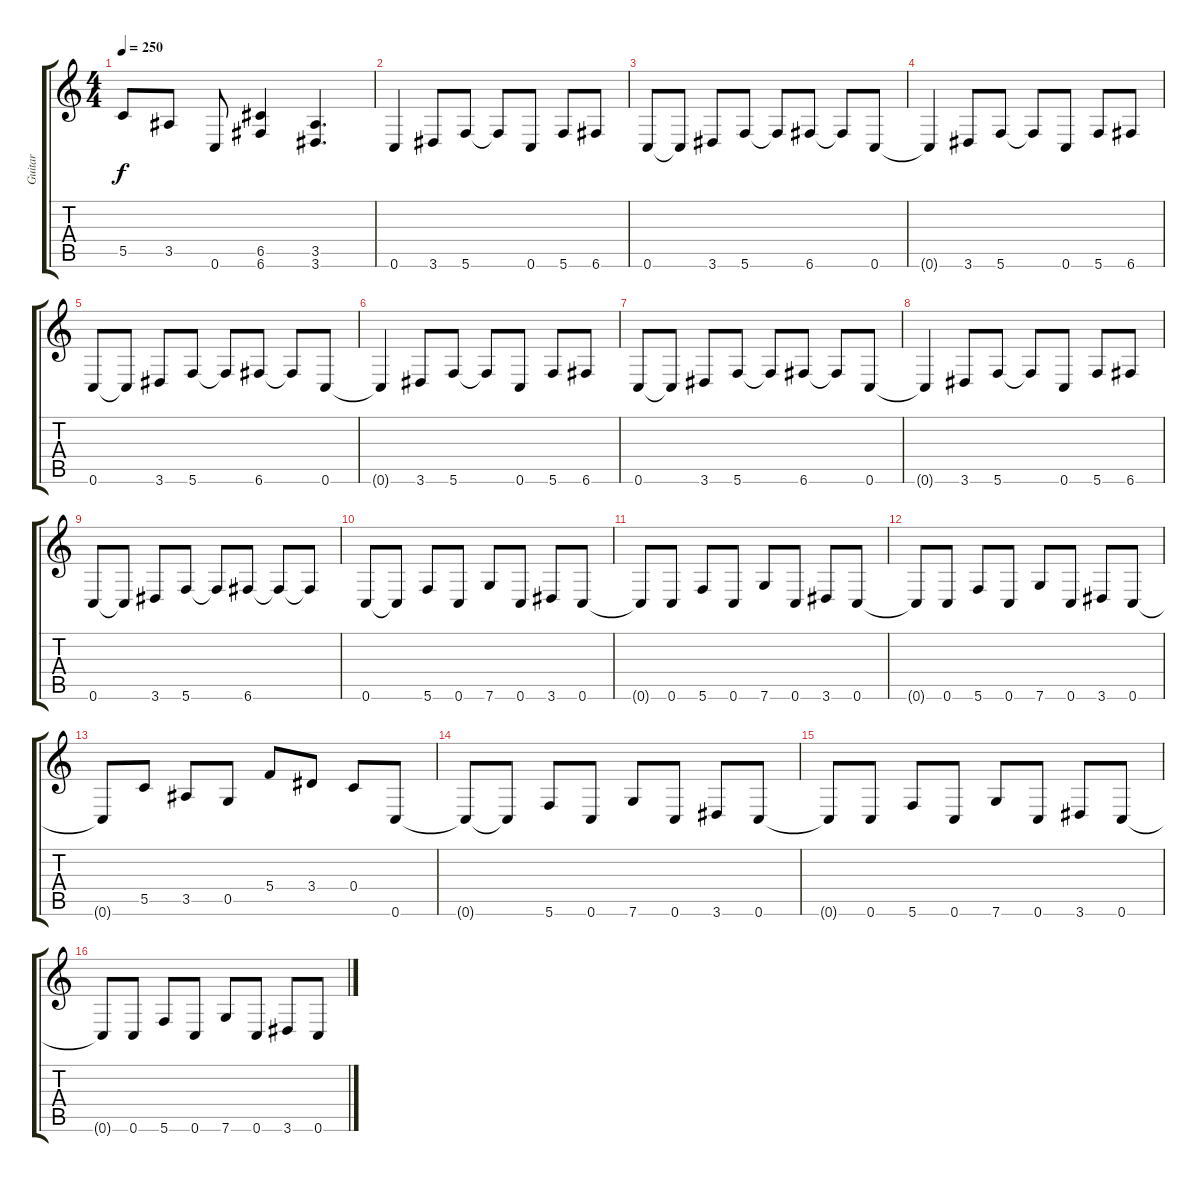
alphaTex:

\track ("Guitar" "Guitar") {instrument distortionguitar}
\staff {score tabs}
\tuning (D4 A3 F3 C3 G2 C2) {hide}
\ts (4 4)
\tempo 250
\clef g2
\ks c
5.5.8{dy f} 3.5.8 0.6.8 (6.5 6.6).4 (3.5 3.6).4{d} |
0.6.4 3.6.8 5.6.8 5.6{t}.8 0.6.8 5.6.8 6.6.8 |
0.6.8 0.6{t}.8 3.6.8 5.6.8 5.6{t}.8 6.6.8 6.6{t}.8 0.6.8 |
0.6{t}.4 3.6.8 5.6.8 5.6{t}.8 0.6.8 5.6.8 6.6.8 |
0.6.8 0.6{t}.8 3.6.8 5.6.8 5.6{t}.8 6.6.8 6.6{t}.8 0.6.8 |
0.6{t}.4 3.6.8 5.6.8 5.6{t}.8 0.6.8 5.6.8 6.6.8 |
0.6.8 0.6{t}.8 3.6.8 5.6.8 5.6{t}.8 6.6.8 6.6{t}.8 0.6.8 |
0.6{t}.4 3.6.8 5.6.8 5.6{t}.8 0.6.8 5.6.8 6.6.8 |
0.6.8 0.6{t}.8 3.6.8 5.6.8 5.6{t}.8 6.6.8 6.6{t}.8 6.6{t}.8 |
0.6.8 0.6{t}.8 5.6.8 0.6.8 7.6.8 0.6.8 3.6.8 0.6.8 |
0.6{t}.8 0.6.8 5.6.8 0.6.8 7.6.8 0.6.8 3.6.8 0.6.8 |
0.6{t}.8 0.6.8 5.6.8 0.6.8 7.6.8 0.6.8 3.6.8 0.6.8 |
0.6{t}.8 5.5.8 3.5.8 0.5.8 5.4.8 3.4.8 0.4.8 0.6.8 |
0.6{t}.8 0.6{t}.8 5.6.8 0.6.8 7.6.8 0.6.8 3.6.8 0.6.8 |
0.6{t}.8 0.6.8 5.6.8 0.6.8 7.6.8 0.6.8 3.6.8 0.6.8 |
0.6{t}.8 0.6.8 5.6.8 0.6.8 7.6.8 0.6.8 3.6.8 0.6.8
